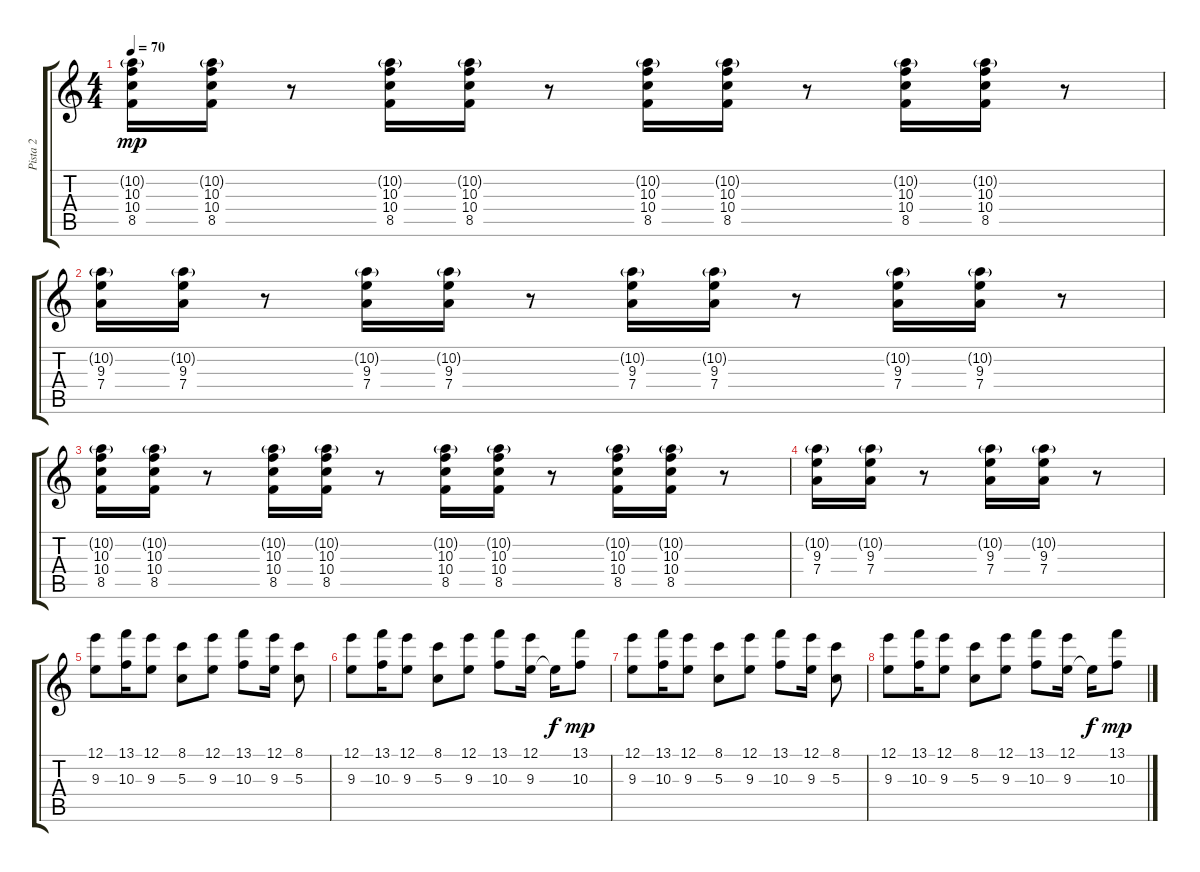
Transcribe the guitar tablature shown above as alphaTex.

\track ("Pista 2" "Pista 2") {instrument distortionguitar}
\staff {score tabs}
\tuning (E4 B3 G3 D3 A2 E2) {hide}
\ts (4 4)
\tempo 70
\clef g2
\ks c
(10.2{g} 10.3 10.4 8.5).16{dy mp} (10.2{g} 10.3 10.4 8.5).16 r.8 (10.2{g} 10.3 10.4 8.5).16 (10.2{g} 10.3 10.4 8.5).16 r.8 (10.2{g} 10.3 10.4 8.5).16 (10.2{g} 10.3 10.4 8.5).16 r.8 (10.2{g} 10.3 10.4 8.5).16 (10.2{g} 10.3 10.4 8.5).16 r.8 |
(10.2{g} 9.3 7.4).16 (10.2{g} 9.3 7.4).16 r.8 (10.2{g} 9.3 7.4).16 (10.2{g} 9.3 7.4).16 r.8 (10.2{g} 9.3 7.4).16 (10.2{g} 9.3 7.4).16 r.8 (10.2{g} 9.3 7.4).16 (10.2{g} 9.3 7.4).16 r.8 |
(10.2{g} 10.3 10.4 8.5).16 (10.2{g} 10.3 10.4 8.5).16 r.8 (10.2{g} 10.3 10.4 8.5).16 (10.2{g} 10.3 10.4 8.5).16 r.8 (10.2{g} 10.3 10.4 8.5).16 (10.2{g} 10.3 10.4 8.5).16 r.8 (10.2{g} 10.3 10.4 8.5).16 (10.2{g} 10.3 10.4 8.5).16 r.8 |
(10.2{g} 9.3 7.4).16 (10.2{g} 9.3 7.4).16 r.8 (10.2{g} 9.3 7.4).16 (10.2{g} 9.3 7.4).16 r.8 |
(12.1 9.3).8{volume 8 instrument distortionguitar} (13.1 10.3).16 (12.1 9.3).8 (8.1 5.3).8 (12.1 9.3).8 (13.1 10.3).8 (12.1 9.3).16 (8.1 5.3).8 |
(12.1 9.3).8 (13.1 10.3).16 (12.1 9.3).8 (8.1 5.3).8 (12.1 9.3).8 (13.1 10.3).8 (12.1 9.3).16 9.3{t}.16{dy f} (13.1 10.3).8{dy mp} |
(12.1 9.3).8 (13.1 10.3).16 (12.1 9.3).8 (8.1 5.3).8 (12.1 9.3).8 (13.1 10.3).8 (12.1 9.3).16 (8.1 5.3).8 |
(12.1 9.3).8 (13.1 10.3).16 (12.1 9.3).8 (8.1 5.3).8 (12.1 9.3).8 (13.1 10.3).8 (12.1 9.3).16 9.3{t}.16{dy f} (13.1 10.3).8{dy mp}
